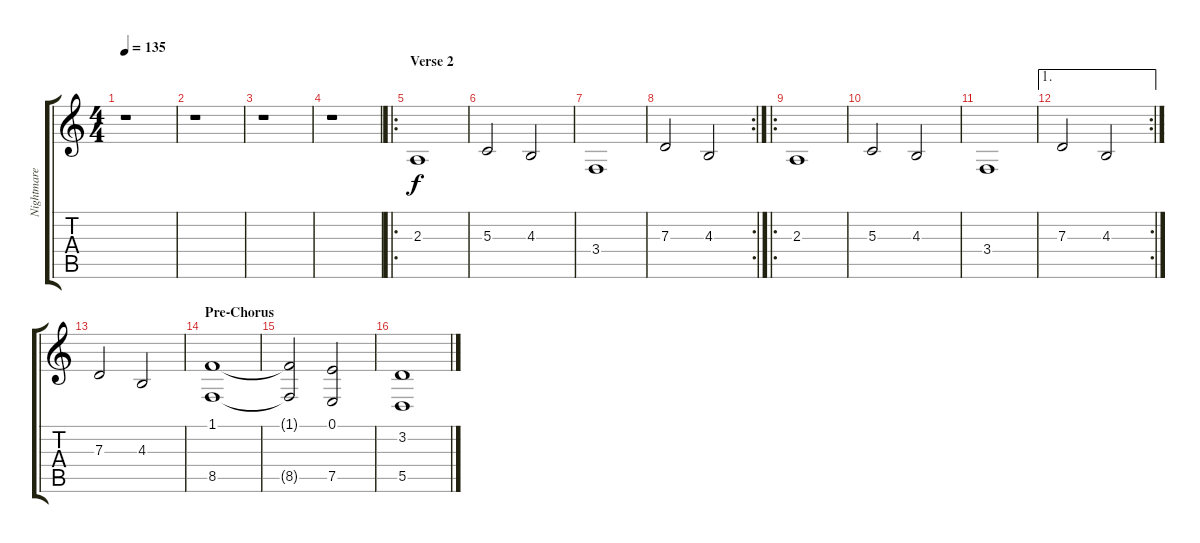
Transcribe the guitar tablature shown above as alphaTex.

\track ("Nightmare Industrie Synthétiseur 1" "Nightmare ") {instrument choiraahs}
\staff {score tabs}
\tuning (E4 B3 G3 D3 A2 E2) {hide}
\ts (4 4)
\tempo 135
\clef g2
\ks c
r.1{dy f} |
r.1 |
r.1 |
r.1 |
\ro
\section ("" "Verse 2")
2.3.1 |
5.3.2 4.3.2 |
3.4.1 |
\rc 2
7.3.2 4.3.2 |
\ro
2.3.1 |
5.3.2 4.3.2 |
3.4.1 |
\ae 1
\rc 2
7.3.2 4.3.2 |
7.3.2 4.3.2 |
\section ("" "Pre-Chorus")
(1.1 8.5).1 |
(1.1{t} 8.5{t}).2 (0.1 7.5).2 |
(3.2 5.5).1
